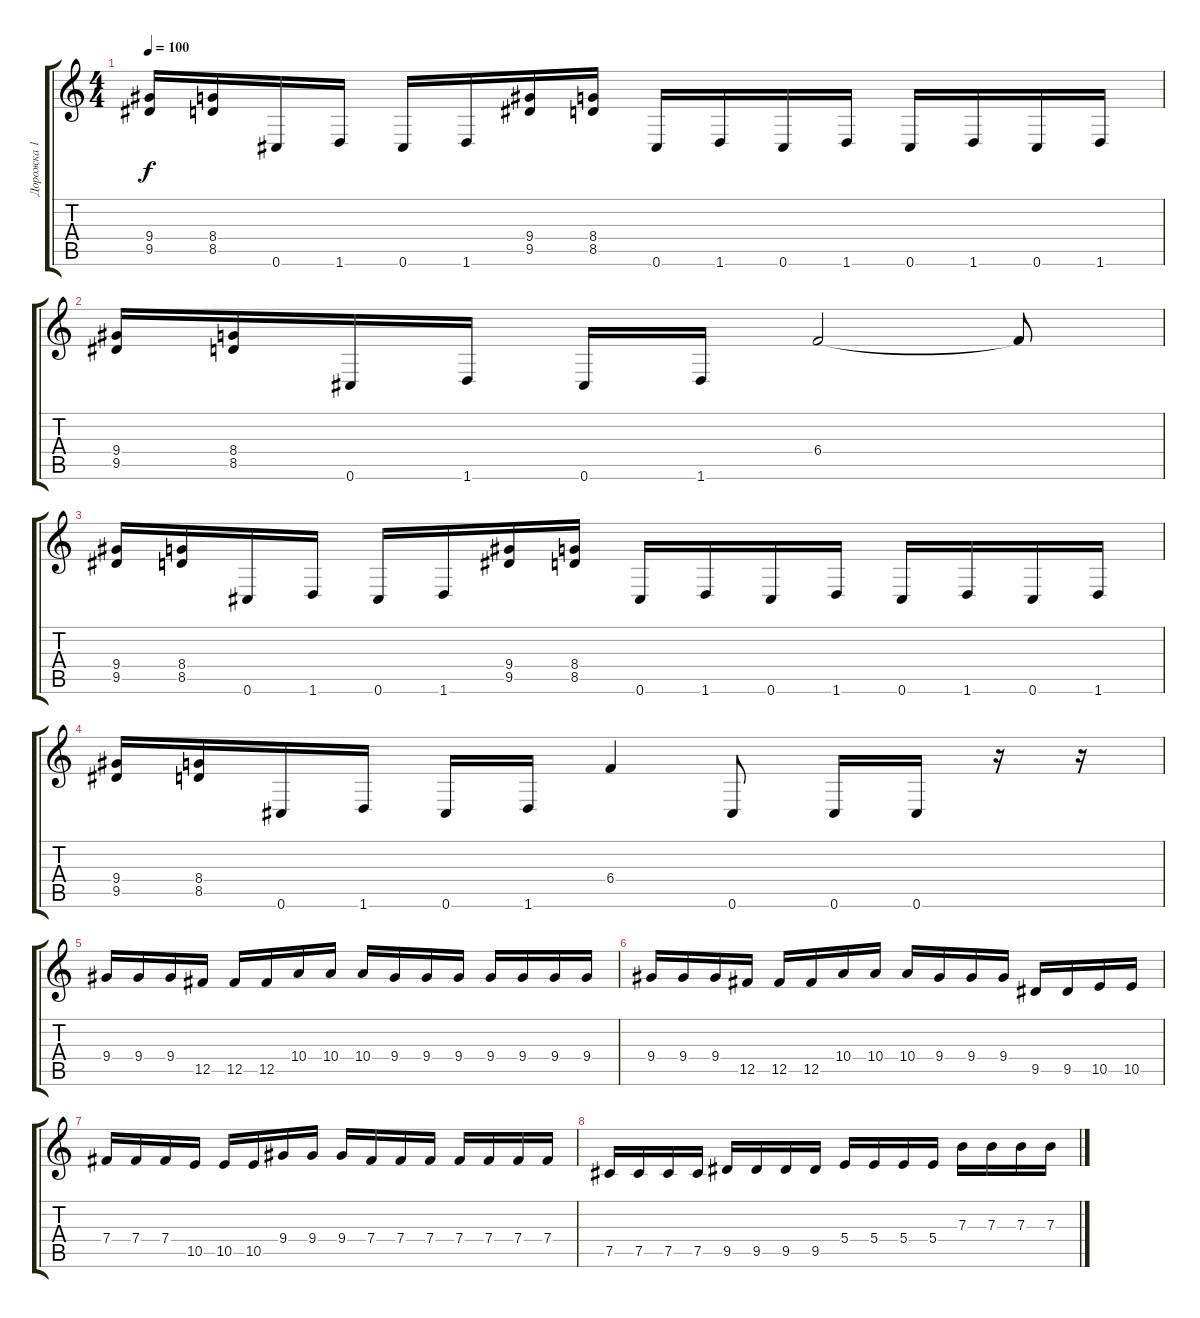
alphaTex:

\track ("Дорожка 1" "Дорожка 1") {instrument distortionguitar}
\staff {score tabs}
\tuning (Db4 Ab3 E3 B2 Gb2 Db2) {hide}
\ts (4 4)
\tempo 100
\clef g2
\ks c
(9.4 9.5).16{dy f} (8.4 8.5).16 0.6.16 1.6.16 0.6.16 1.6.16 (9.4 9.5).16 (8.4 8.5).16 0.6.16 1.6.16 0.6.16 1.6.16 0.6.16 1.6.16 0.6.16 1.6.16 |
(9.4 9.5).16 (8.4 8.5).16 0.6.16 1.6.16 0.6.16 1.6.16 6.4.2 6.4{t}.8 |
(9.4 9.5).16 (8.4 8.5).16 0.6.16 1.6.16 0.6.16 1.6.16 (9.4 9.5).16 (8.4 8.5).16 0.6.16 1.6.16 0.6.16 1.6.16 0.6.16 1.6.16 0.6.16 1.6.16 |
(9.4 9.5).16 (8.4 8.5).16 0.6.16 1.6.16 0.6.16 1.6.16 6.4.4 0.6.8 0.6.16 0.6.16 r.16 r.16 |
9.4.16 9.4.16 9.4.16 12.5.16 12.5.16 12.5.16 10.4.16 10.4.16 10.4.16 9.4.16 9.4.16 9.4.16 9.4.16 9.4.16 9.4.16 9.4.16 |
9.4.16 9.4.16 9.4.16 12.5.16 12.5.16 12.5.16 10.4.16 10.4.16 10.4.16 9.4.16 9.4.16 9.4.16 9.5.16 9.5.16 10.5.16 10.5.16 |
7.4.16 7.4.16 7.4.16 10.5.16 10.5.16 10.5.16 9.4.16 9.4.16 9.4.16 7.4.16 7.4.16 7.4.16 7.4.16 7.4.16 7.4.16 7.4.16 |
7.5.16 7.5.16 7.5.16 7.5.16 9.5.16 9.5.16 9.5.16 9.5.16 5.4.16 5.4.16 5.4.16 5.4.16 7.3.16 7.3.16 7.3.16 7.3.16
